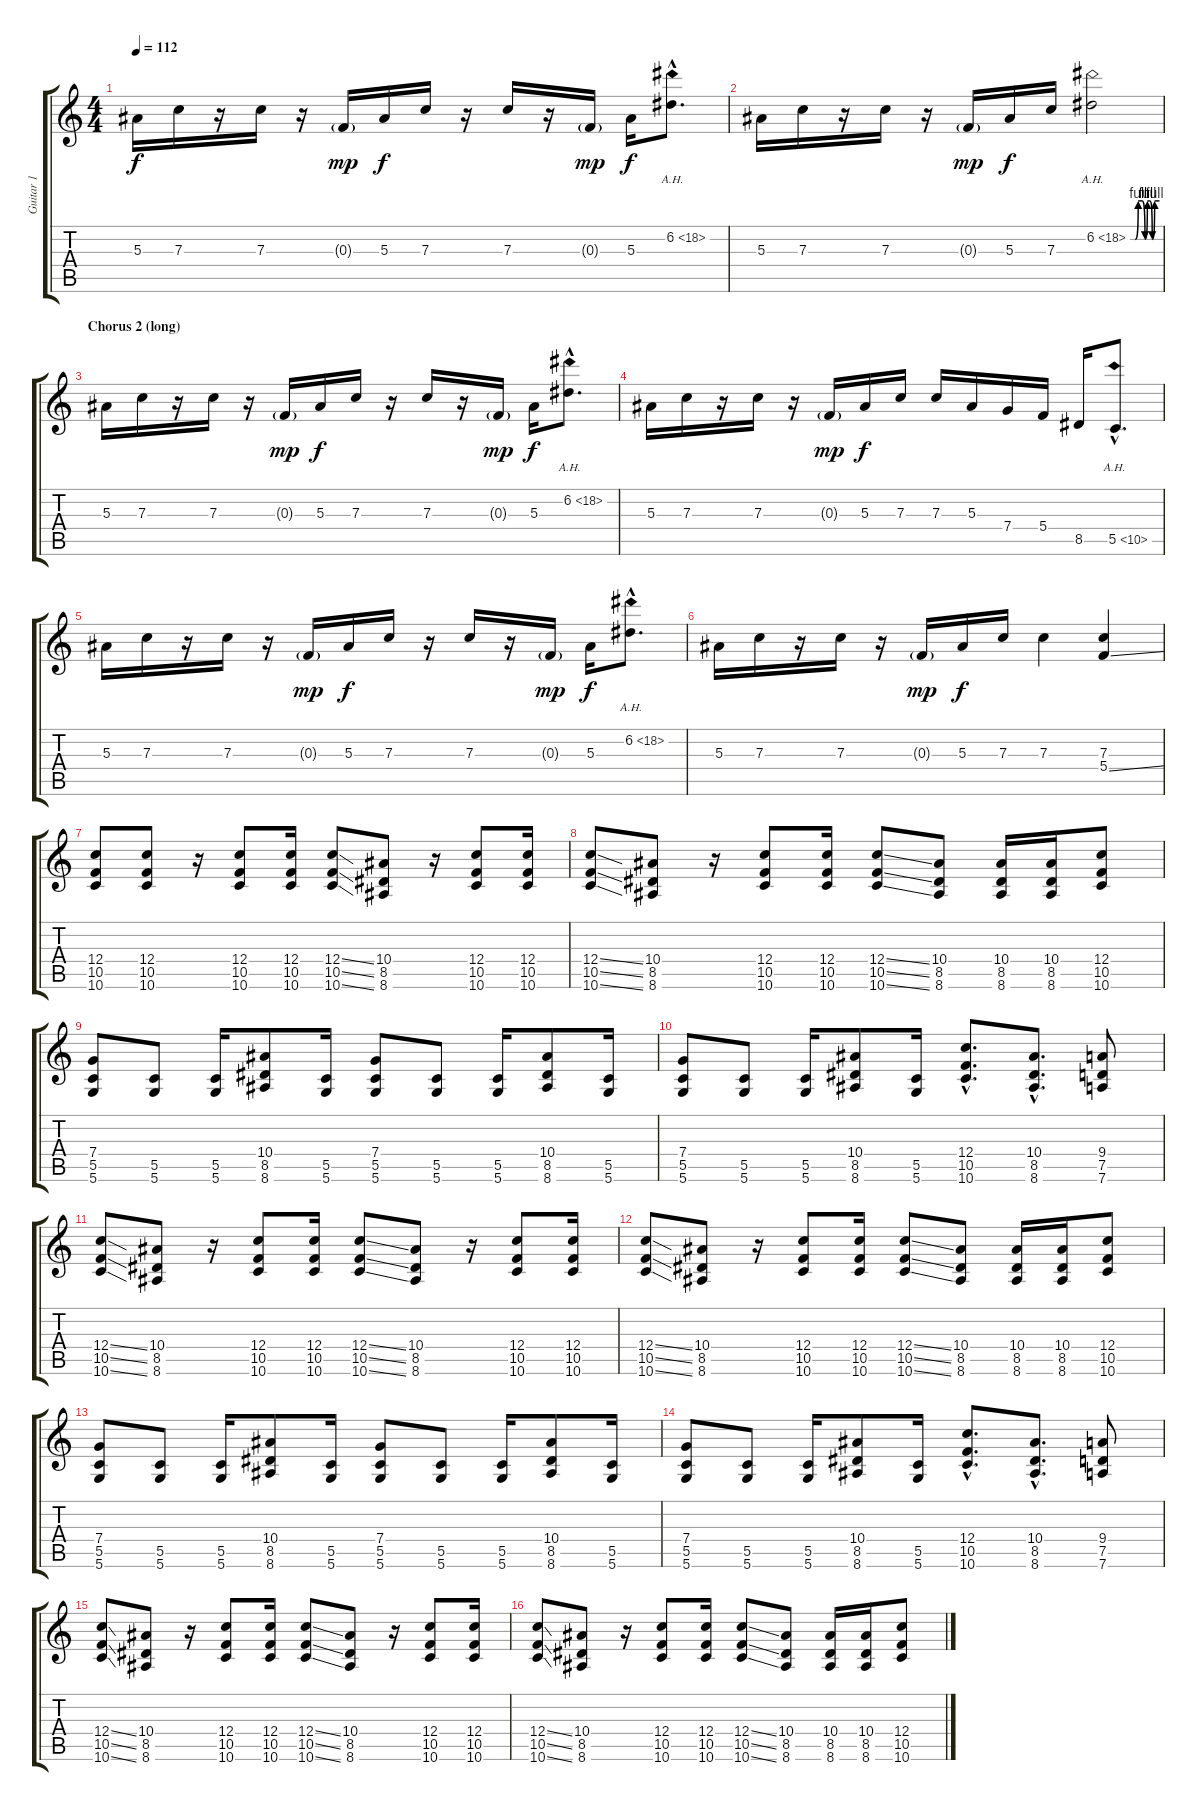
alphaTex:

\track ("Guitar 1" "Guitar 1") {instrument distortionguitar}
\staff {score tabs}
\tuning (D4 A3 F3 C3 G2 D2) {hide}
\ts (4 4)
\tempo 112
\clef g2
\ks c
5.3.16{dy f} 7.3.16 r.16 7.3.16 r.16 0.3{g}.16{dy mp} 5.3.16{dy f} 7.3.16 r.16 7.3.16 r.16 0.3{g}.16{dy mp} 5.3.16{dy f} 6.2{ah 12 hac}.8{d} |
5.3.16 7.3.16 r.16 7.3.16 r.16 0.3{g}.16{dy mp} 5.3.16{dy f} 7.3.16 6.2{be (custom 0 0 10 0 16 4 24 4 30 0 35 4 40 4 45 0 50 4 60 4) ah 12}.2 |
\section ("" "Chorus 2 (long)")
5.3.16 7.3.16 r.16 7.3.16 r.16 0.3{g}.16{dy mp} 5.3.16{dy f} 7.3.16 r.16 7.3.16 r.16 0.3{g}.16{dy mp} 5.3.16{dy f} 6.2{ah 12 hac}.8{d} |
5.3.16 7.3.16 r.16 7.3.16 r.16 0.3{g}.16{dy mp} 5.3.16{dy f} 7.3.16 7.3.16 5.3.16 7.4.16 5.4.16 8.5.16 5.5{ah 5 hac}.8{d} |
5.3.16 7.3.16 r.16 7.3.16 r.16 0.3{g}.16{dy mp} 5.3.16{dy f} 7.3.16 r.16 7.3.16 r.16 0.3{g}.16{dy mp} 5.3.16{dy f} 6.2{ah 12 hac}.8{d} |
5.3.16 7.3.16 r.16 7.3.16 r.16 0.3{g}.16{dy mp} 5.3.16{dy f} 7.3.16 7.3.4 (7.3 5.4{ss}).4 |
(12.4 10.5 10.6).8 (12.4 10.5 10.6).8 r.16 (12.4 10.5 10.6).8 (12.4 10.5 10.6).16 (12.4{ss} 10.5{ss} 10.6{ss}).8 (10.4 8.5 8.6).8 r.16 (12.4 10.5 10.6).8 (12.4 10.5 10.6).16 |
(12.4{ss} 10.5{ss} 10.6{ss}).8 (10.4 8.5 8.6).8 r.16 (12.4 10.5 10.6).8 (12.4 10.5 10.6).16 (12.4{ss} 10.5{ss} 10.6{ss}).8 (10.4 8.5 8.6).8 (10.4 8.5 8.6).16 (10.4 8.5 8.6).16 (12.4 10.5 10.6).8 |
(7.4 5.5 5.6).8 (5.5 5.6).8 (5.5 5.6).16 (10.4 8.5 8.6).8 (5.5 5.6).16 (7.4 5.5 5.6).8 (5.5 5.6).8 (5.5 5.6).16 (10.4 8.5 8.6).8 (5.5 5.6).16 |
(7.4 5.5 5.6).8 (5.5 5.6).8 (5.5 5.6).16 (10.4 8.5 8.6).8 (5.5 5.6).16 (12.4{hac} 10.5{hac} 10.6{hac}).8{d} (10.4{hac} 8.5{hac} 8.6{hac}).8{d} (9.4 7.5 7.6).8 |
(12.4{ss} 10.5{ss} 10.6{ss}).8 (10.4 8.5 8.6).8 r.16 (12.4 10.5 10.6).8 (12.4 10.5 10.6).16 (12.4{ss} 10.5{ss} 10.6{ss}).8 (10.4 8.5 8.6).8 r.16 (12.4 10.5 10.6).8 (12.4 10.5 10.6).16 |
(12.4{ss} 10.5{ss} 10.6{ss}).8 (10.4 8.5 8.6).8 r.16 (12.4 10.5 10.6).8 (12.4 10.5 10.6).16 (12.4{ss} 10.5{ss} 10.6{ss}).8 (10.4 8.5 8.6).8 (10.4 8.5 8.6).16 (10.4 8.5 8.6).16 (12.4 10.5 10.6).8 |
(7.4 5.5 5.6).8 (5.5 5.6).8 (5.5 5.6).16 (10.4 8.5 8.6).8 (5.5 5.6).16 (7.4 5.5 5.6).8 (5.5 5.6).8 (5.5 5.6).16 (10.4 8.5 8.6).8 (5.5 5.6).16 |
(7.4 5.5 5.6).8 (5.5 5.6).8 (5.5 5.6).16 (10.4 8.5 8.6).8 (5.5 5.6).16 (12.4{hac} 10.5{hac} 10.6{hac}).8{d} (10.4{hac} 8.5{hac} 8.6{hac}).8{d} (9.4 7.5 7.6).8 |
(12.4{ss} 10.5{ss} 10.6{ss}).8 (10.4 8.5 8.6).8 r.16 (12.4 10.5 10.6).8 (12.4 10.5 10.6).16 (12.4{ss} 10.5{ss} 10.6{ss}).8 (10.4 8.5 8.6).8 r.16 (12.4 10.5 10.6).8 (12.4 10.5 10.6).16 |
(12.4{ss} 10.5{ss} 10.6{ss}).8 (10.4 8.5 8.6).8 r.16 (12.4 10.5 10.6).8 (12.4 10.5 10.6).16 (12.4{ss} 10.5{ss} 10.6{ss}).8 (10.4 8.5 8.6).8 (10.4 8.5 8.6).16 (10.4 8.5 8.6).16 (12.4 10.5 10.6).8
